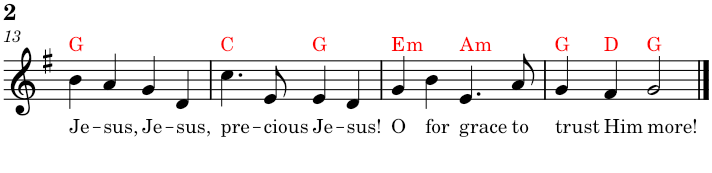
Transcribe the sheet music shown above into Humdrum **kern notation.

**kern	**text	**harte
*part1	*part1	*part1
*staff1	*staff1	*
*I"Piano	*	*
*I'Pno.	*	*
!!LO:PB:g=z
*clefG2	*	*
*k[f#]	*	*
*M4/4	*	*
=13	=13	=13
!	!LO:LY:b	!
4b\	Je-	G:maj
!	!LO:LY:b	!
4a/	-sus,	.
!	!LO:LY:b	!
4g/	Je-	.
!	!LO:LY:b	!
4d/	-sus,	.
=14	=14	=14
!	!LO:LY:b	!
4.cc\	pre-	C:maj
!	!LO:LY:b	!
8e/	-cious	.
!	!LO:LY:b	!
4e/	Je-	G:maj
!	!LO:LY:b	!
4d/	-sus!	.
=15	=15	=15
!	!LO:LY:b	!LO:H:kt=m
4g/	O	E:min
!	!LO:LY:b	!
4b\	for	.
!	!LO:LY:b	!LO:H:kt=m
4.e/	grace	A:min
!	!LO:LY:b	!
8a/	to	.
=16	=16	=16
!	!LO:LY:b	!
4g/	trust	G:maj
!	!LO:LY:b	!
4f#/	Him	D:maj
!	!LO:LY:b	!
2g/	more!	G:maj
==	==	==
*-	*-	*-
